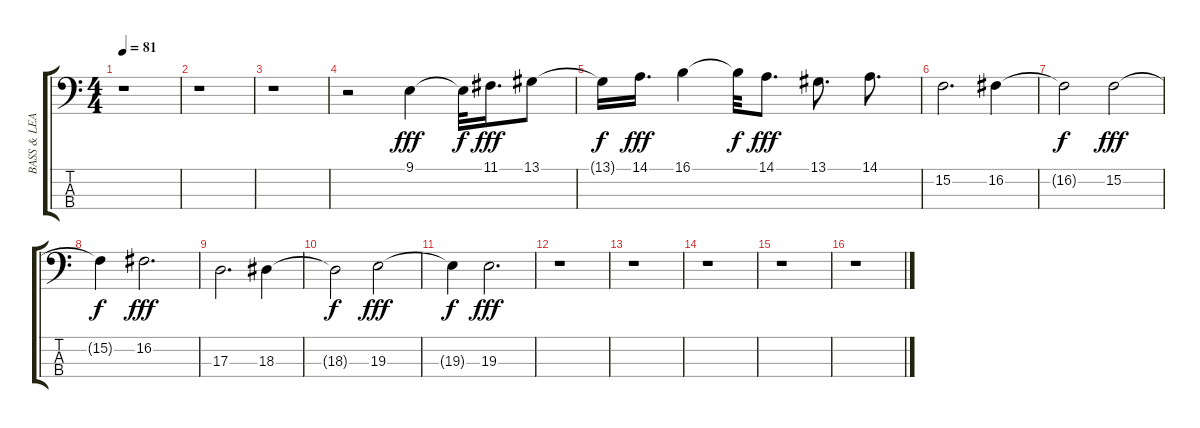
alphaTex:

\track ("BASS & LEAD" "BASS & LEA") {instrument lead8bassandlead}
\staff {score tabs}
\tuning (G2 D2 A1 E1) {hide}
\ts (4 4)
\tempo 81
\clef f4
\ks c
r.1{dy fff} |
r.1 |
r.1 |
r.2 9.1.4 9.1{t}.32{dy f} 11.1.16{d dy fff} 13.1.8 |
13.1{t}.16{dy f} 14.1.16{d dy fff} 16.1.4 16.1{t}.32{dy f} 14.1.8{d dy fff} 13.1.8{d} 14.1.8{d} |
15.2.2{d} 16.2.4 |
16.2{t}.2{dy f} 15.2.2{dy fff} |
15.2{t}.4{dy f} 16.2.2{d dy fff} |
17.3.2{d} 18.3.4 |
18.3{t}.2{dy f} 19.3.2{dy fff} |
19.3{t}.4{dy f} 19.3.2{d dy fff} |
r.1 |
r.1 |
r.1 |
r.1 |
r.1
